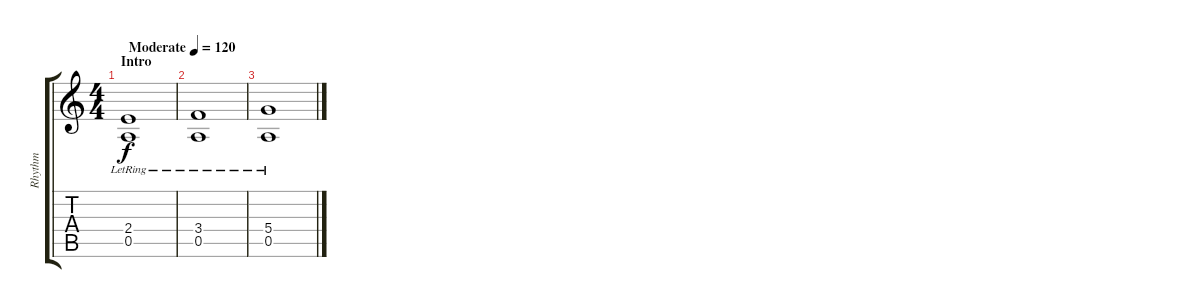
\track ("Rhythm" "Rhythm") {instrument electricguitarclean}
\staff {score tabs}
\tuning (E4 B3 G3 D3 A2 D2) {hide}
\ts (4 4)
\section ("" "Intro")
\tempo (120 "Moderate")
\clef g2
\ks c
(2.4{lr} 0.5{lr}).1{dy f instrument electricguitarclean} |
(3.4{lr} 0.5{lr}).1 |
(5.4{lr} 0.5{lr}).1
